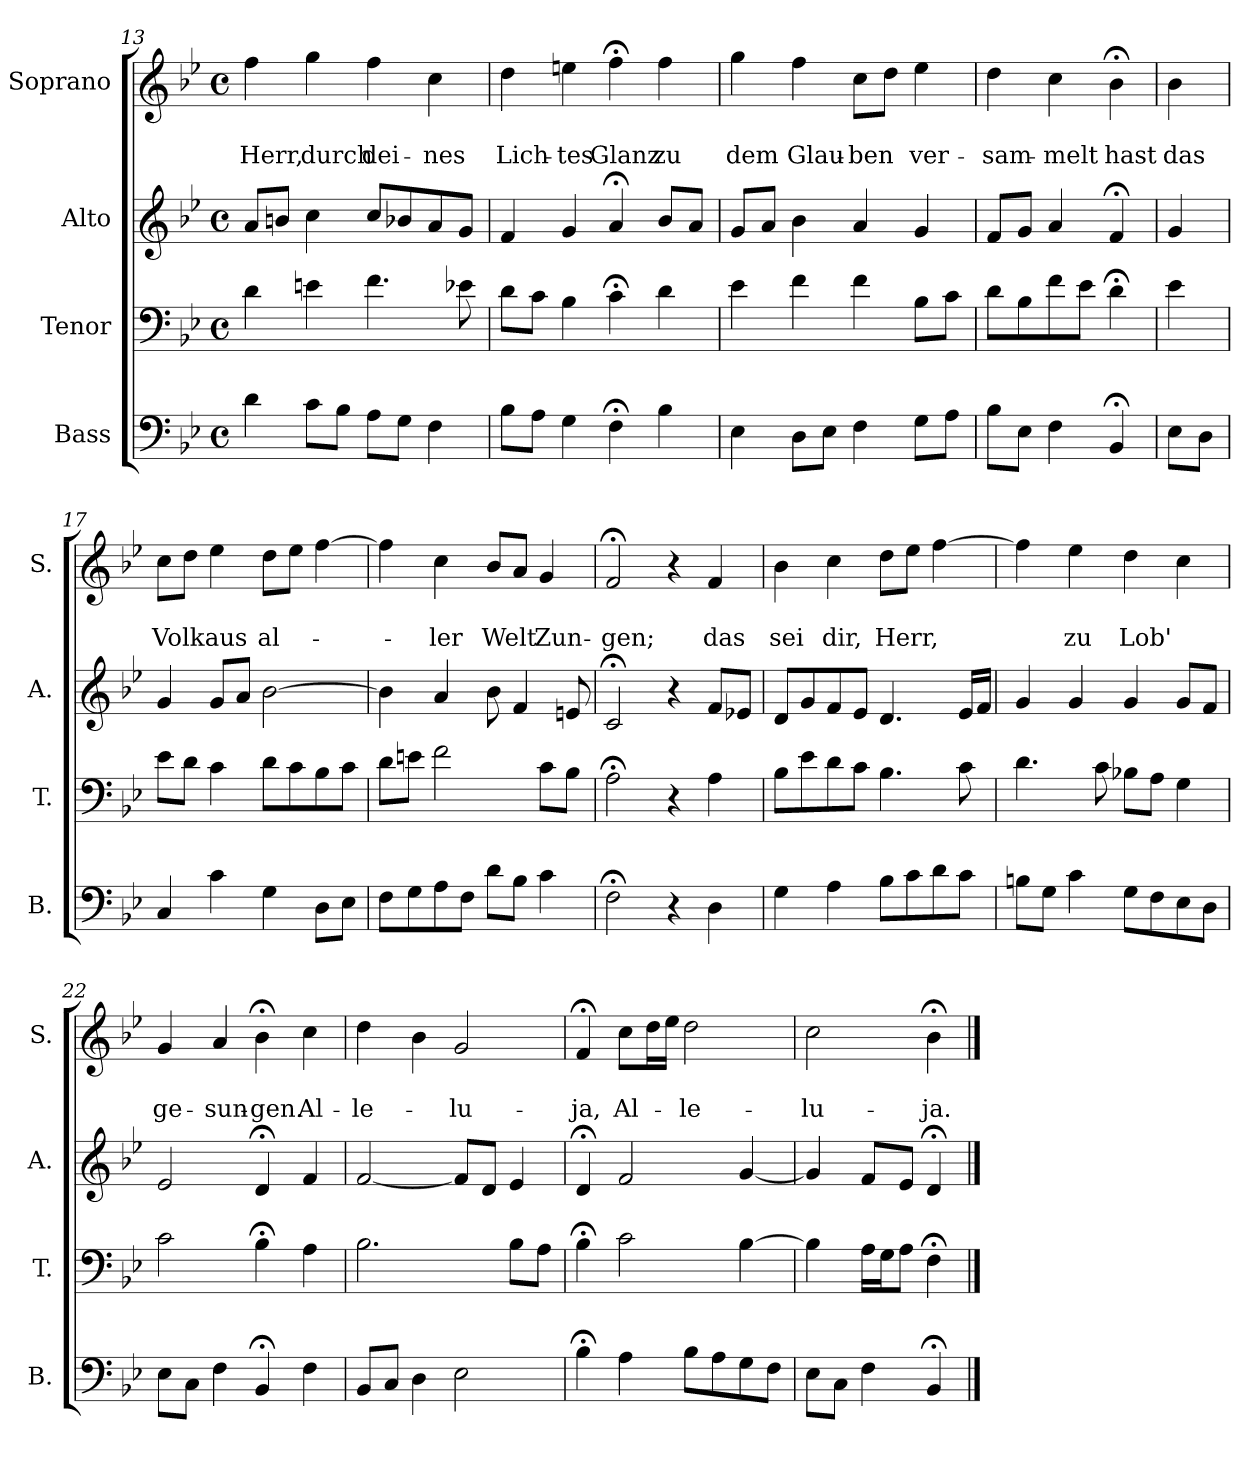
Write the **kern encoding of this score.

**kern	**kern	**kern	**kern	**text	**text
*part4	*part3	*part2	*part1	*part1	*part1
*staff4	*staff3	*staff2	*staff1	*staff1	*staff1
*I"Bass	*I"Tenor	*I"Alto	*I"Soprano	*	*
*I'B.	*I'T.	*I'A.	*I'S.	*	*
*clefF4	*clefF4	*clefG2	*clefG2	*	*
*k[b-e-]	*k[b-e-]	*k[b-e-]	*k[b-e-]	*	*
*B-:	*B-:	*B-:	*B-:	*	*
*M4/4	*M4/4	*M4/4	*M4/4	*	*
*met(c)	*met(c)	*met(c)	*met(c)	*	*
=13	=13	=13	=13	=13	=13
4d\	4d\	8a/L	4ff\	.	Herr,
.	.	8bn/J	.	.	.
8c\L	4en\	4cc\	4gg\	.	durch
8B-\J	.	.	.	.	.
8A\L	4.f\	8cc/L	4ff\	.	dei-
8G\J	.	8b-X/	.	.	.
4F\	.	8a/	4cc\	.	-nes
.	8e-X\	8g/J	.	.	.
=14	=14	=14	=14	=14	=14
8B-\L	8d\L	4f/	4dd\	.	Lich-
8A\J	8c\J	.	.	.	.
4G\	4B-\	4g/	4een\	.	-tes
4F;<\	4c;<\	4a;</	4ff;<\	.	Glanz
4B-\	4d\	8b-/L	4ff\	.	zu
.	.	8a/J	.	.	.
=15	=15	=15	=15	=15	=15
4E-\	4e-\	8g/L	4gg\	.	dem
.	.	8a/J	.	.	.
8D\L	4f\	4b-\	4ff\	.	Glau-
8E-\J	.	.	.	.	.
4F\	4f\	4a/	8cc\L	.	-ben
.	.	.	8dd\J	.	.
8G\L	8B-\L	4g/	4ee-\	.	ver-
8A\J	8c\J	.	.	.	.
=16	=16	=16	=16	=16	=16
8B-\L	8d\L	8f/L	4dd\	.	-sam-
8E-\J	8B-\	8g/J	.	.	.
4F\	8f\	4a/	4cc\	.	-melt
.	8e-\J	.	.	.	.
4BB-;</	4d;<\	4f;</	4b-;<\	.	hast
!!LO:LB:g=z
=16a	=16a	=16a	=16a	=16a	=16a
8E-\L	4e-\	4g/	4b-\	.	das
8D\J	.	.	.	.	.
=17	=17	=17	=17	=17	=17
4C/	8e-\L	4g/	8cc\L	.	Volk
.	8d\J	.	8dd\J	.	.
4c\	4c\	8g/L	4ee-\	.	aus
.	.	8a/J	.	.	.
4G\	8d\L	[2b-\	8dd\L	.	al-
.	8c\	.	8ee-\J	.	.
8D\L	8B-\	.	[4ff\	.	.
8E-\J	8c\J	.	.	.	.
=18	=18	=18	=18	=18	=18
8F\L	8d\L	4b-\]	4ff\]	.	.
8G\	8en\J	.	.	.	.
8A\	2f\	4a/	4cc\	.	-ler
8F\J	.	.	.	.	.
8d\L	.	8b-\	8b-/L	.	Welt
8B-\J	.	4f/	8a/J	.	.
4c\	8c\L	.	4g/	.	Zun-
.	8B-\J	8en/	.	.	.
=19	=19	=19	=19	=19	=19
2F;<\	2A;<\	2c;</	2f;</	.	-gen;
4r	4r	4r	4r	.	.
4D\	4A\	8f/L	4f/	.	das
.	.	8e-X/J	.	.	.
=20	=20	=20	=20	=20	=20
4G\	8B-\L	8d/L	4b-\	.	sei
.	8e-\	8g/	.	.	.
4A\	8d\	8f/	4cc\	.	dir,
.	8c\J	8e-/J	.	.	.
8B-\L	4.B-\	4.d/	8dd\L	.	Herr,
8c\	.	.	8ee-\J	.	.
8d\	.	.	[4ff\	.	.
8c\J	8c\	16e-/LL	.	.	.
.	.	16f/JJ	.	.	.
!!LO:PB:g=z
=21	=21	=21	=21	=21	=21
8Bn\L	4.d\	4g/	4ff\]	.	.
8G\J	.	.	.	.	.
4c\	.	4g/	4ee-\	.	zu
.	8c\	.	.	.	.
8G\L	8B-X\L	4g/	4dd\	.	Lob'
8F\	8A\J	.	.	.	.
8E-\	4G\	8g/L	4cc\	.	.
8D\J	.	8f/J	.	.	.
=22	=22	=22	=22	=22	=22
8E-\L	2c\	2e-/	4g/	.	ge-
8C\J	.	.	.	.	.
4F\	.	.	4a/	.	-sun-
4BB-;</	4B-;<\	4d;</	4b-;<\	.	-gen.
4F\	4A\	4f/	4cc\	.	Al-
=23	=23	=23	=23	=23	=23
8BB-/L	2.B-\	[2f/	4dd\	.	-le-
8C/J	.	.	.	.	.
4D\	.	.	4b-\	.	.
2E-\	.	8f/L]	2g/	.	-lu-
.	.	8d/J	.	.	.
.	8B-\L	4e-/	.	.	.
.	8A\J	.	.	.	.
=24	=24	=24	=24	=24	=24
4B-;<\	4B-;<\	4d;</	4f;</	.	-ja,
4A\	2c\	2f/	8cc\L	.	Al-
.	.	.	16dd\L	.	.
.	.	.	16ee-\JJ	.	.
8B-\L	.	.	2dd\	.	-le-
8A\	.	.	.	.	.
8G\	[4B-\	[4g/	.	.	.
8F\J	.	.	.	.	.
=25	=25	=25	=25	=25	=25
8E-\L	4B-\]	4g/]	2cc\	.	-lu-
8C\J	.	.	.	.	.
4F\	16A\LL	8f/L	.	.	.
.	16G\J	.	.	.	.
.	8A\J	8e-/J	.	.	.
4BB-;</	4F;<\	4d;</	4b-;<\	.	-ja.
==	==	==	==	==	==
*-	*-	*-	*-	*-	*-
